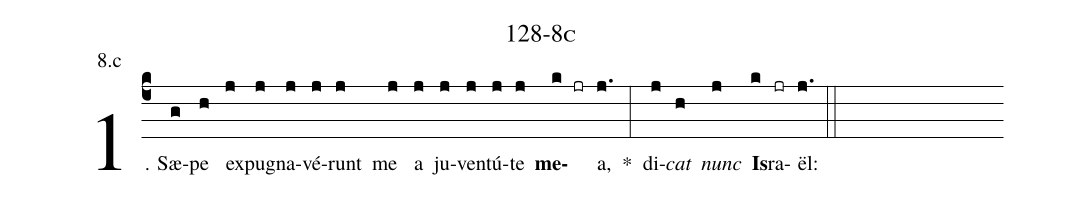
name: 128-8c;
annotation: 8.c;
%%
(c4)1. Sæ(g)pe(h) ex(j)pu(j)gna(j)vé(j)runt(j) me(j) a(j) ju(j)ven(j)tú(j)te(j) <b>me</b>(k jr)a,(j.) *(:) di(j)<i>cat</i>(h) <i>nunc</i>(j) <b>Is</b>(k)ra(jr)ël:(j.) (::)
